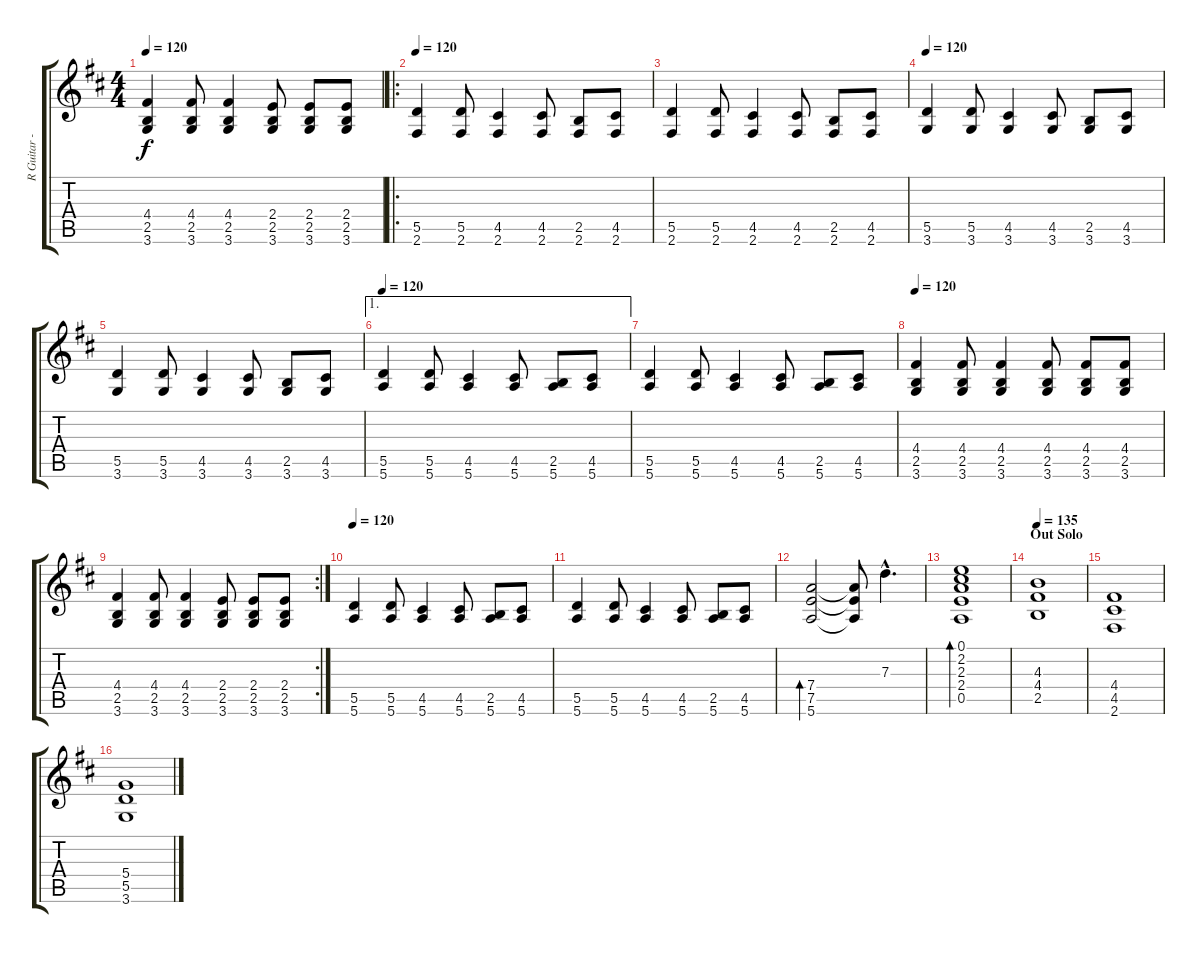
\track ("R Guitar - Rx" "R Guitar -") {instrument distortionguitar}
\staff {score tabs}
\tuning (E4 B3 G3 D3 A2 E2) {hide}
\ts (4 4)
\tempo 120
\clef g2
\ks d
(4.4 2.5 3.6).4{dy f} (4.4 2.5 3.6).8 (4.4 2.5 3.6).4 (2.4 2.5 3.6).8 (2.4 2.5 3.6).8 (2.4 2.5 3.6).8 |
\ro
\tempo 120
(5.5 2.6).4{volume 13 instrument acousticguitarsteel} (5.5 2.6).8 (4.5 2.6).4 (4.5 2.6).8 (2.5 2.6).8 (4.5 2.6).8 |
(5.5 2.6).4 (5.5 2.6).8 (4.5 2.6).4 (4.5 2.6).8 (2.5 2.6).8 (4.5 2.6).8 |
\tempo 120
(5.5 3.6).4{instrument acousticguitarsteel} (5.5 3.6).8 (4.5 3.6).4 (4.5 3.6).8 (2.5 3.6).8 (4.5 3.6).8 |
(5.5 3.6).4 (5.5 3.6).8 (4.5 3.6).4 (4.5 3.6).8 (2.5 3.6).8 (4.5 3.6).8 |
\ae 1
\tempo 120
(5.5 5.6).4{instrument acousticguitarsteel} (5.5 5.6).8 (4.5 5.6).4 (4.5 5.6).8 (2.5 5.6).8 (4.5 5.6).8 |
(5.5 5.6).4 (5.5 5.6).8 (4.5 5.6).4 (4.5 5.6).8 (2.5 5.6).8 (4.5 5.6).8 |
\tempo 120
(4.4 2.5 3.6).4{instrument acousticguitarsteel} (4.4 2.5 3.6).8 (4.4 2.5 3.6).4 (4.4 2.5 3.6).8 (4.4 2.5 3.6).8 (4.4 2.5 3.6).8 |
\rc 2
(4.4 2.5 3.6).4 (4.4 2.5 3.6).8 (4.4 2.5 3.6).4 (2.4 2.5 3.6).8 (2.4 2.5 3.6).8 (2.4 2.5 3.6).8 |
\tempo 120
(5.5 5.6).4{instrument acousticguitarsteel} (5.5 5.6).8 (4.5 5.6).4 (4.5 5.6).8 (2.5 5.6).8 (4.5 5.6).8 |
(5.5 5.6).4 (5.5 5.6).8 (4.5 5.6).4 (4.5 5.6).8 (2.5 5.6).8 (4.5 5.6).8 |
(7.4 7.5 5.6).2{bd 240} (7.4{t} 7.5{t} 5.6{t}).8 7.3{hac}.4{d} |
(0.1 2.2 2.3 2.4 0.5).1{bd 480 instrument distortionguitar} |
\section ("" "Out Solo")
\tempo 135
(4.3 4.4 2.5).1{volume 13 instrument distortionguitar} |
(4.4 4.5 2.6).1 |
(5.4 5.5 3.6).1
